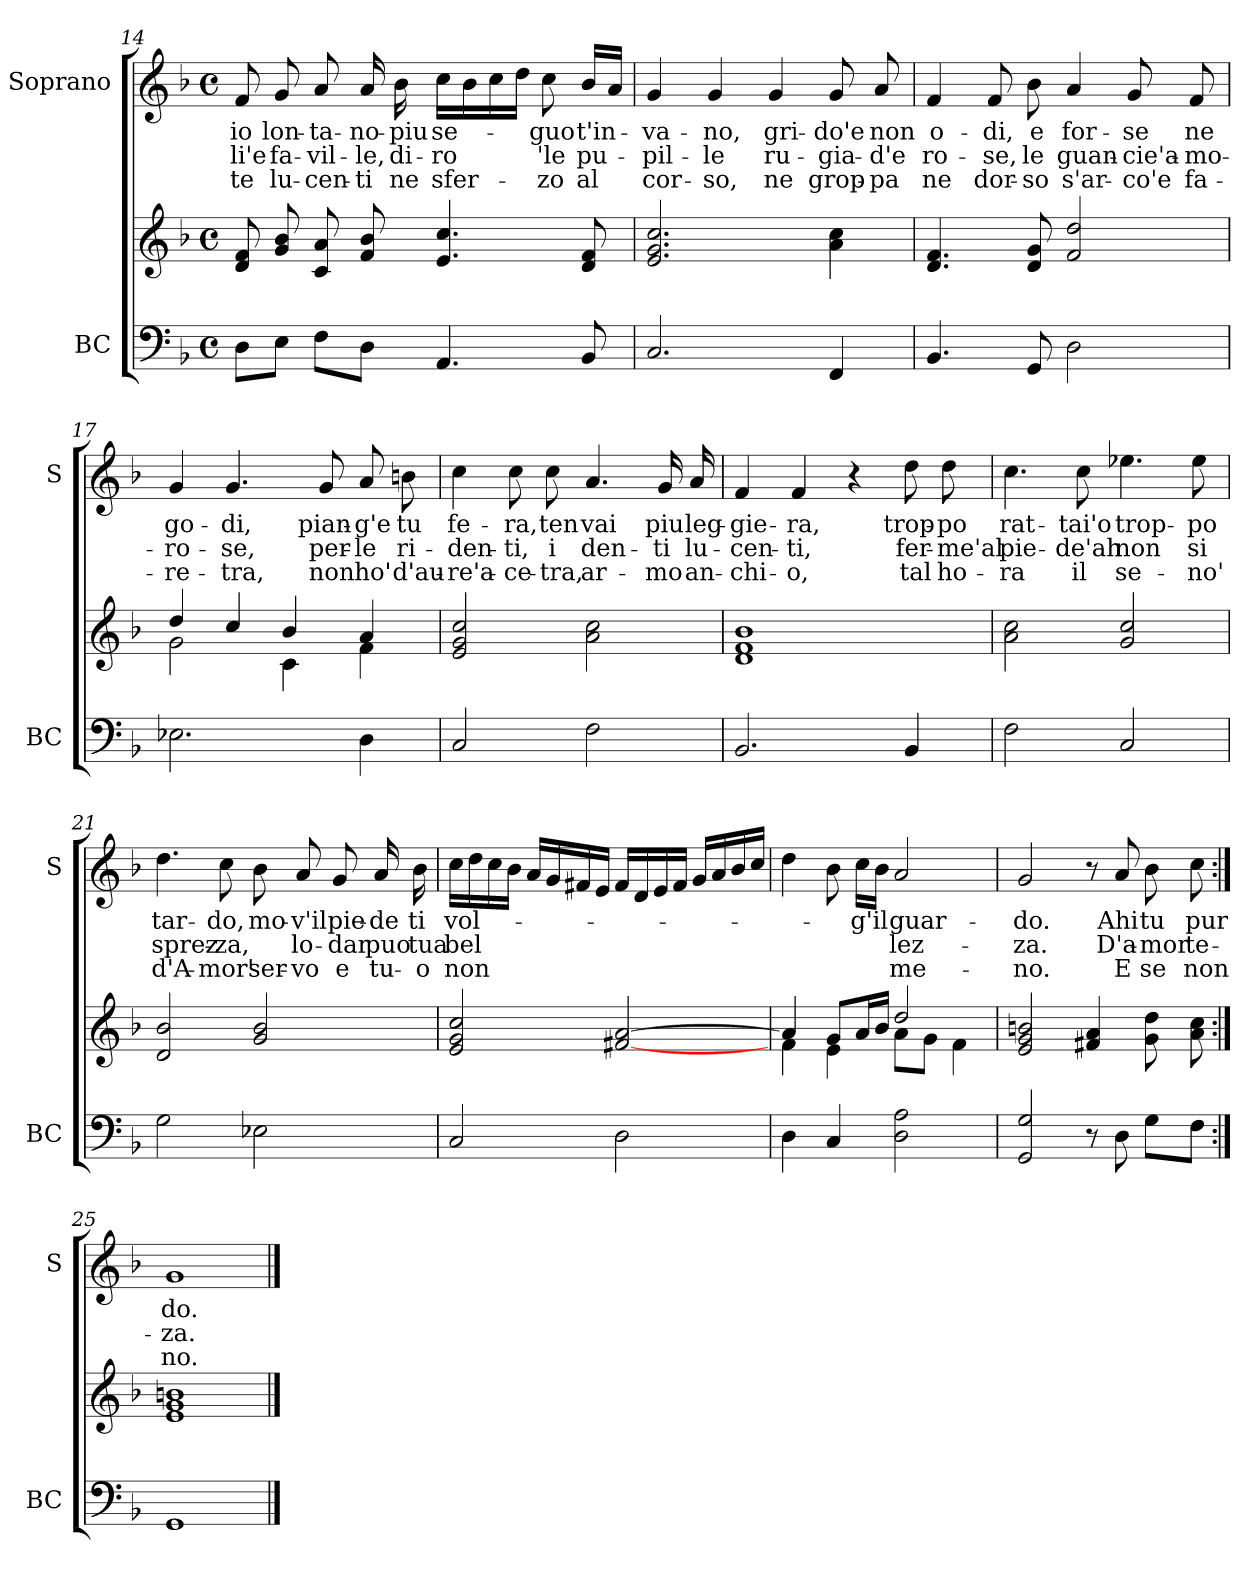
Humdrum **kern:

**kern	**kern	**kern	**text	**text	**text
*part2	*part2	*part1	*part1	*part1	*part1
*staff3	*staff2	*staff1	*staff1	*staff1	*staff1
*I"BC	*	*I"Soprano	*	*	*
*I'BC	*	*I'S	*	*	*
*clefF4	*clefG2	*clefG2	*	*	*
*k[b-]	*k[b-]	*k[b-]	*	*	*
*F:	*F:	*F:	*	*	*
*M4/4	*M4/4	*M4/4	*	*	*
*met(c)	*met(c)	*met(c)	*	*	*
=14	=14	=14	=14	=14	=14
8D\L	8d/ 8f/	8f/	io	-li'e	-te
8E\J	8g/ 8b-/	8g/	lon-	fa-	lu-
8F\L	8c/ 8a/	8a/	-ta-	-vil-	-cen-
8D\J	8f/ 8b-/	16a/	-no-	-le,	-ti
.	.	16b-\	-piu	di-	ne
4.AA/	4.e/ 4.cc/	16cc\LL	se-	-ro	sfer-
.	.	16b-\	.	.	.
.	.	16cc\	.	.	.
.	.	16dd\JJ	.	.	.
.	.	8cc\	-guo	'le	-zo
8BB-/	8d/ 8f/	16b-/LL	t'in-	pu-	al
.	.	16a/JJ	.	.	.
!!LO:LB:g=z
=15	=15	=15	=15	=15	=15
2.C/	2.e/ 2.g/ 2.cc/	4g/	-va-	-pil-	cor-
.	.	4g/	-no,	-le	-so,
.	.	4g/	gri-	ru-	ne
4FF/	4a\ 4cc\	8g/	-do'e	-gia-	grop-
.	.	8a/	non	-d'e	-pa
=16	=16	=16	=16	=16	=16
4.BB-/	4.d/ 4.f/	4f/	o-	ro-	ne
.	.	8f/	-di,	-se,	dor-
8GG/	8d/ 8g/	8b-\	e	le	-so
2D\	2f/ 2dd/	4a/	for-	guan-	s'ar-
.	.	8g/	-se	-cie'a-	-co'e
.	.	8f/	ne	-mo-	fa-
=17	=17	=17	=17	=17	=17
*	*^	*	*	*	*
2.E-X\	4dd/	2g\	4g/	go-	-ro-	-re-
.	4cc/	.	4.g/	-di,	-se,	-tra,
.	4b-/	4c\	.	.	.	.
.	.	.	8g/	pian-	per-	non
4D\	4a/	4f\	8a/	-g'e	-le	ho'
.	.	.	8bn\	tu	ri-	d'au-
*	*v	*v	*	*	*	*
=18	=18	=18	=18	=18	=18
2C/	2e/ 2g/ 2cc/	4cc\	fe-	-den-	-re'a-
.	.	8cc\	-ra,	-ti,	-ce-
.	.	8cc\	ten	i	-tra,
2F\	2a\ 2cc\	4.a/	vai	den-	ar-
.	.	16g/	piu	-ti	-mo
.	.	16a/	leg-	lu-	an-
!!LO:LB:g=z
=19	=19	=19	=19	=19	=19
2.BB-/	1d 1f 1b-	4f/	-gie-	-cen-	-chi-
.	.	4f/	-ra,	-ti,	-o,
.	.	4r	.	.	.
4BB-/	.	8dd\	trop-	fer-	tal
.	.	8dd\	-po	-me'al	ho-
=20	=20	=20	=20	=20	=20
2F\	2a\ 2cc\	4.cc\	rat-	pie-	-ra
.	.	8cc\	-tai'o	-de'ah	il
2C/	2g/ 2cc/	4.ee-X\	trop-	non	se-
.	.	8ee-\	-po	si	-no'
=21	=21	=21	=21	=21	=21
2G\	2d/ 2b-/	4.dd\	tar-	sprez-	d'A-
.	.	8cc\	-do,	-za,	-mor'
2E-X\	2g/ 2b-/	8b-\	mo-	.	ser-
.	.	8a/	-v'il	lo-	-vo
.	.	8g/	pie-	-dar	e
.	.	16a/	-de	puo	tu-
.	.	16b-\	ti	tua	-o
!!LO:LB:g=z
=22	=22	=22	=22	=22	=22
2C/	2e/ 2g/ 2cc/	16cc\LL	vol-	bel	non
.	.	16dd\	.	.	.
.	.	16cc\	.	.	.
.	.	16b-\JJ	.	.	.
.	.	16a/LL	.	.	.
.	.	16g/	.	.	.
.	.	16f#X/	.	.	.
.	.	16e/JJ	.	.	.
2D\	[2f#X/ [2a/	16f#/LL	.	.	.
.	.	16d/	.	.	.
.	.	16e/	.	.	.
.	.	16f#/JJ	.	.	.
.	.	16g/LL	.	.	.
.	.	16a/	.	.	.
.	.	16b-/	.	.	.
.	.	16cc/JJ	.	.	.
=23	=23	=23	=23	=23	=23
*	*^	*	*	*	*
4D\	4a/]	4f\	4dd\	.	.	.
4C/	8g/L	4e\	8b-\	.	.	.
.	16a/L	.	16cc\LL	-g'il	.	.
.	16b-/JJ	.	16b-\JJ	.	.	.
2D\ 2A\	2dd/	8a\L	2a/	guar-	lez-	me-
.	.	8g\J	.	.	.	.
.	.	4f\	.	.	.	.
*	*v	*v	*	*	*	*
=24	=24	=24	=24	=24	=24
2GG/ 2G/	2e/ 2g/ 2bn/	2g/	-do.	-za.	-no.
8r	4f#X/ 4a/	8r	.	.	.
8D\	.	8a/	Ahi	D'a-	E
8G\L	8g\ 8dd\	8b-\	tu	-mor	se
8F\J	8a\ 8cc\	8cc\	pur	te-	non
=25:|!	=25:|!	=25:|!	=25:|!	=25:|!	=25:|!
1GG	1e 1g 1bn	1g	do.	-za.	no.
==	==	==	==	==	==
*-	*-	*-	*-	*-	*-
